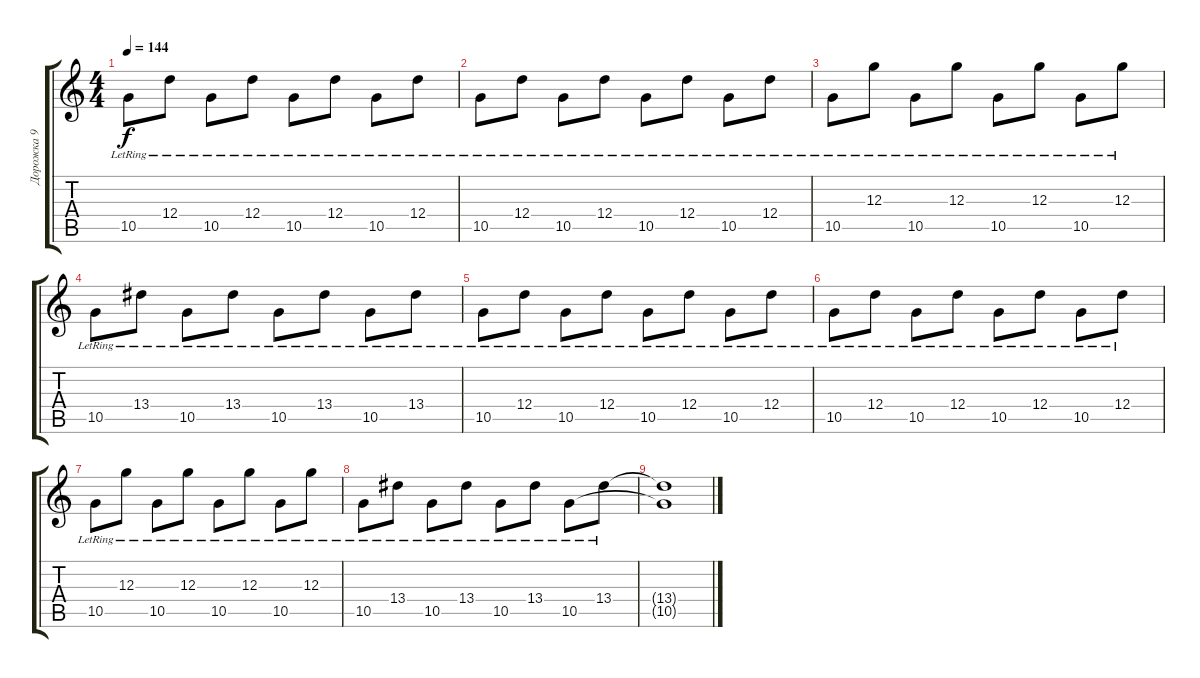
\track ("Дорожка 9" "Дорожка 9") {instrument electricguitarclean}
\staff {score tabs}
\tuning (E4 B3 G3 D3 A2 E2) {hide}
\ts (4 4)
\tempo 144
\clef g2
\ks c
10.5{lr}.8{dy f} 12.4{lr}.8 10.5{lr}.8 12.4{lr}.8 10.5{lr}.8 12.4{lr}.8 10.5{lr}.8 12.4{lr}.8 |
10.5{lr}.8 12.4{lr}.8 10.5{lr}.8 12.4{lr}.8 10.5{lr}.8 12.4{lr}.8 10.5{lr}.8 12.4{lr}.8 |
10.5{lr}.8 12.3{lr}.8 10.5{lr}.8 12.3{lr}.8 10.5{lr}.8 12.3{lr}.8 10.5{lr}.8 12.3{lr}.8 |
10.5{lr}.8 13.4{lr}.8 10.5{lr}.8 13.4{lr}.8 10.5{lr}.8 13.4{lr}.8 10.5{lr}.8 13.4{lr}.8 |
10.5{lr}.8 12.4{lr}.8 10.5{lr}.8 12.4{lr}.8 10.5{lr}.8 12.4{lr}.8 10.5{lr}.8 12.4{lr}.8 |
10.5{lr}.8 12.4{lr}.8 10.5{lr}.8 12.4{lr}.8 10.5{lr}.8 12.4{lr}.8 10.5{lr}.8 12.4{lr}.8 |
10.5{lr}.8 12.3{lr}.8 10.5{lr}.8 12.3{lr}.8 10.5{lr}.8 12.3{lr}.8 10.5{lr}.8 12.3{lr}.8 |
10.5{lr}.8 13.4{lr}.8 10.5{lr}.8 13.4{lr}.8 10.5{lr}.8 13.4{lr}.8 10.5{lr}.8 13.4{lr}.8 |
(13.4{t} 10.5{t}).1
